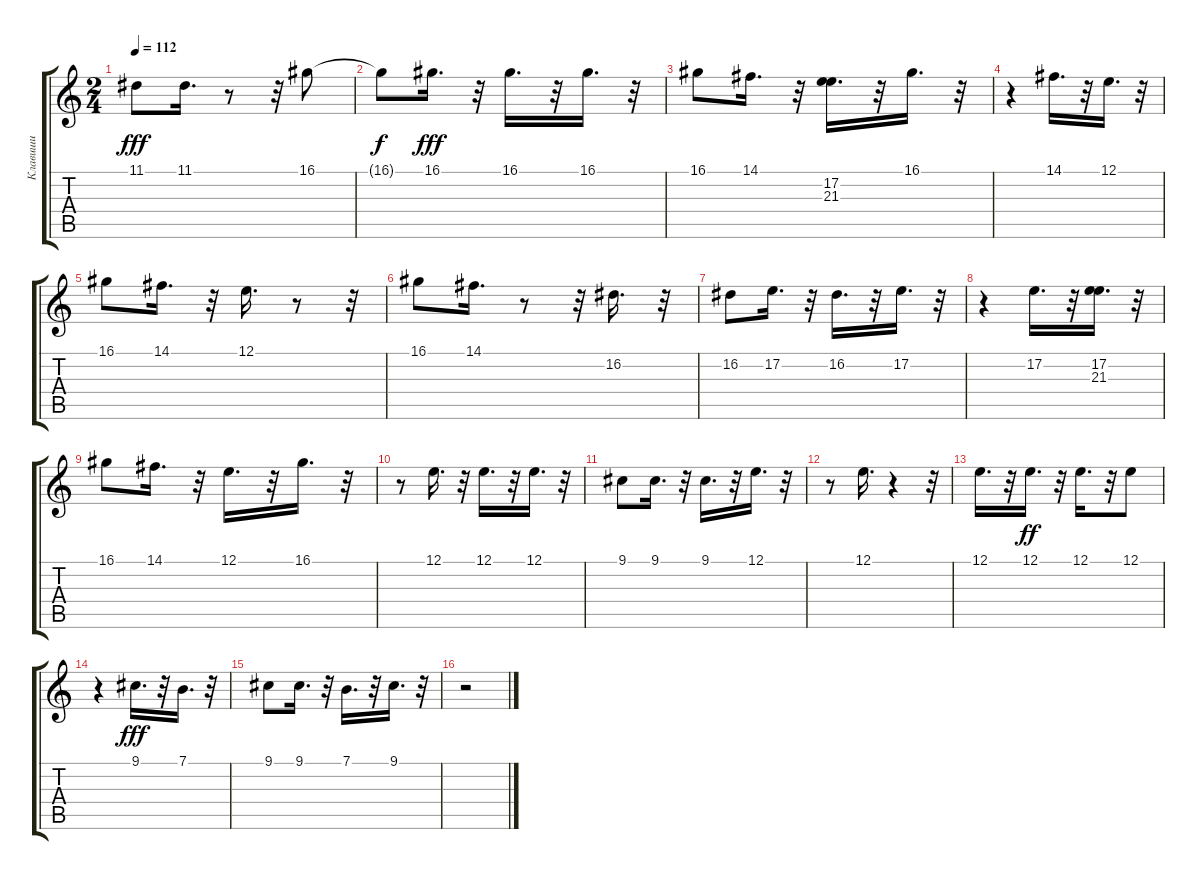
\track ("Клавиши" "Клавиши") {instrument fx5brightness}
\staff {score tabs}
\tuning (E4 B3 G3 D3 A2 E2) {hide}
\ts (2 4)
\tempo 112
\clef g2
\ks c
11.1.8{dy fff} 11.1.16{d} r.8 r.32 16.1.8 |
16.1{t}.8{dy f} 16.1.16{d dy fff} r.32 16.1.16{d} r.32 16.1.16{d} r.32 |
16.1.8 14.1.16{d} r.32 (17.2 21.3).16{d} r.32 16.1.16{d} r.32 |
r.4 14.1.16{d} r.32 12.1.16{d} r.32 |
16.1.8 14.1.16{d} r.32 12.1.16{d} r.8 r.32 |
16.1.8 14.1.16{d} r.8 r.32 16.2.16{d} r.32 |
16.2.8 17.2.16{d} r.32 16.2.16{d} r.32 17.2.16{d} r.32 |
r.4 17.2.16{d} r.32 (17.2 21.3).16{d} r.32 |
16.1.8 14.1.16{d} r.32 12.1.16{d} r.32 16.1.16{d} r.32 |
r.8 12.1.16{d} r.32 12.1.16{d} r.32 12.1.16{d} r.32 |
9.1.8 9.1.16{d} r.32 9.1.16{d} r.32 12.1.16{d} r.32 |
r.8 12.1.16{d} r.4 r.32 |
12.1.16{d} r.32 12.1.16{d dy ff} r.32 12.1.16{d} r.32 12.1.8 |
r.4 9.1.16{d dy fff} r.32 7.1.16{d} r.32 |
9.1.8 9.1.16{d} r.32 7.1.16{d} r.32 9.1.16{d} r.32 |
r.2
